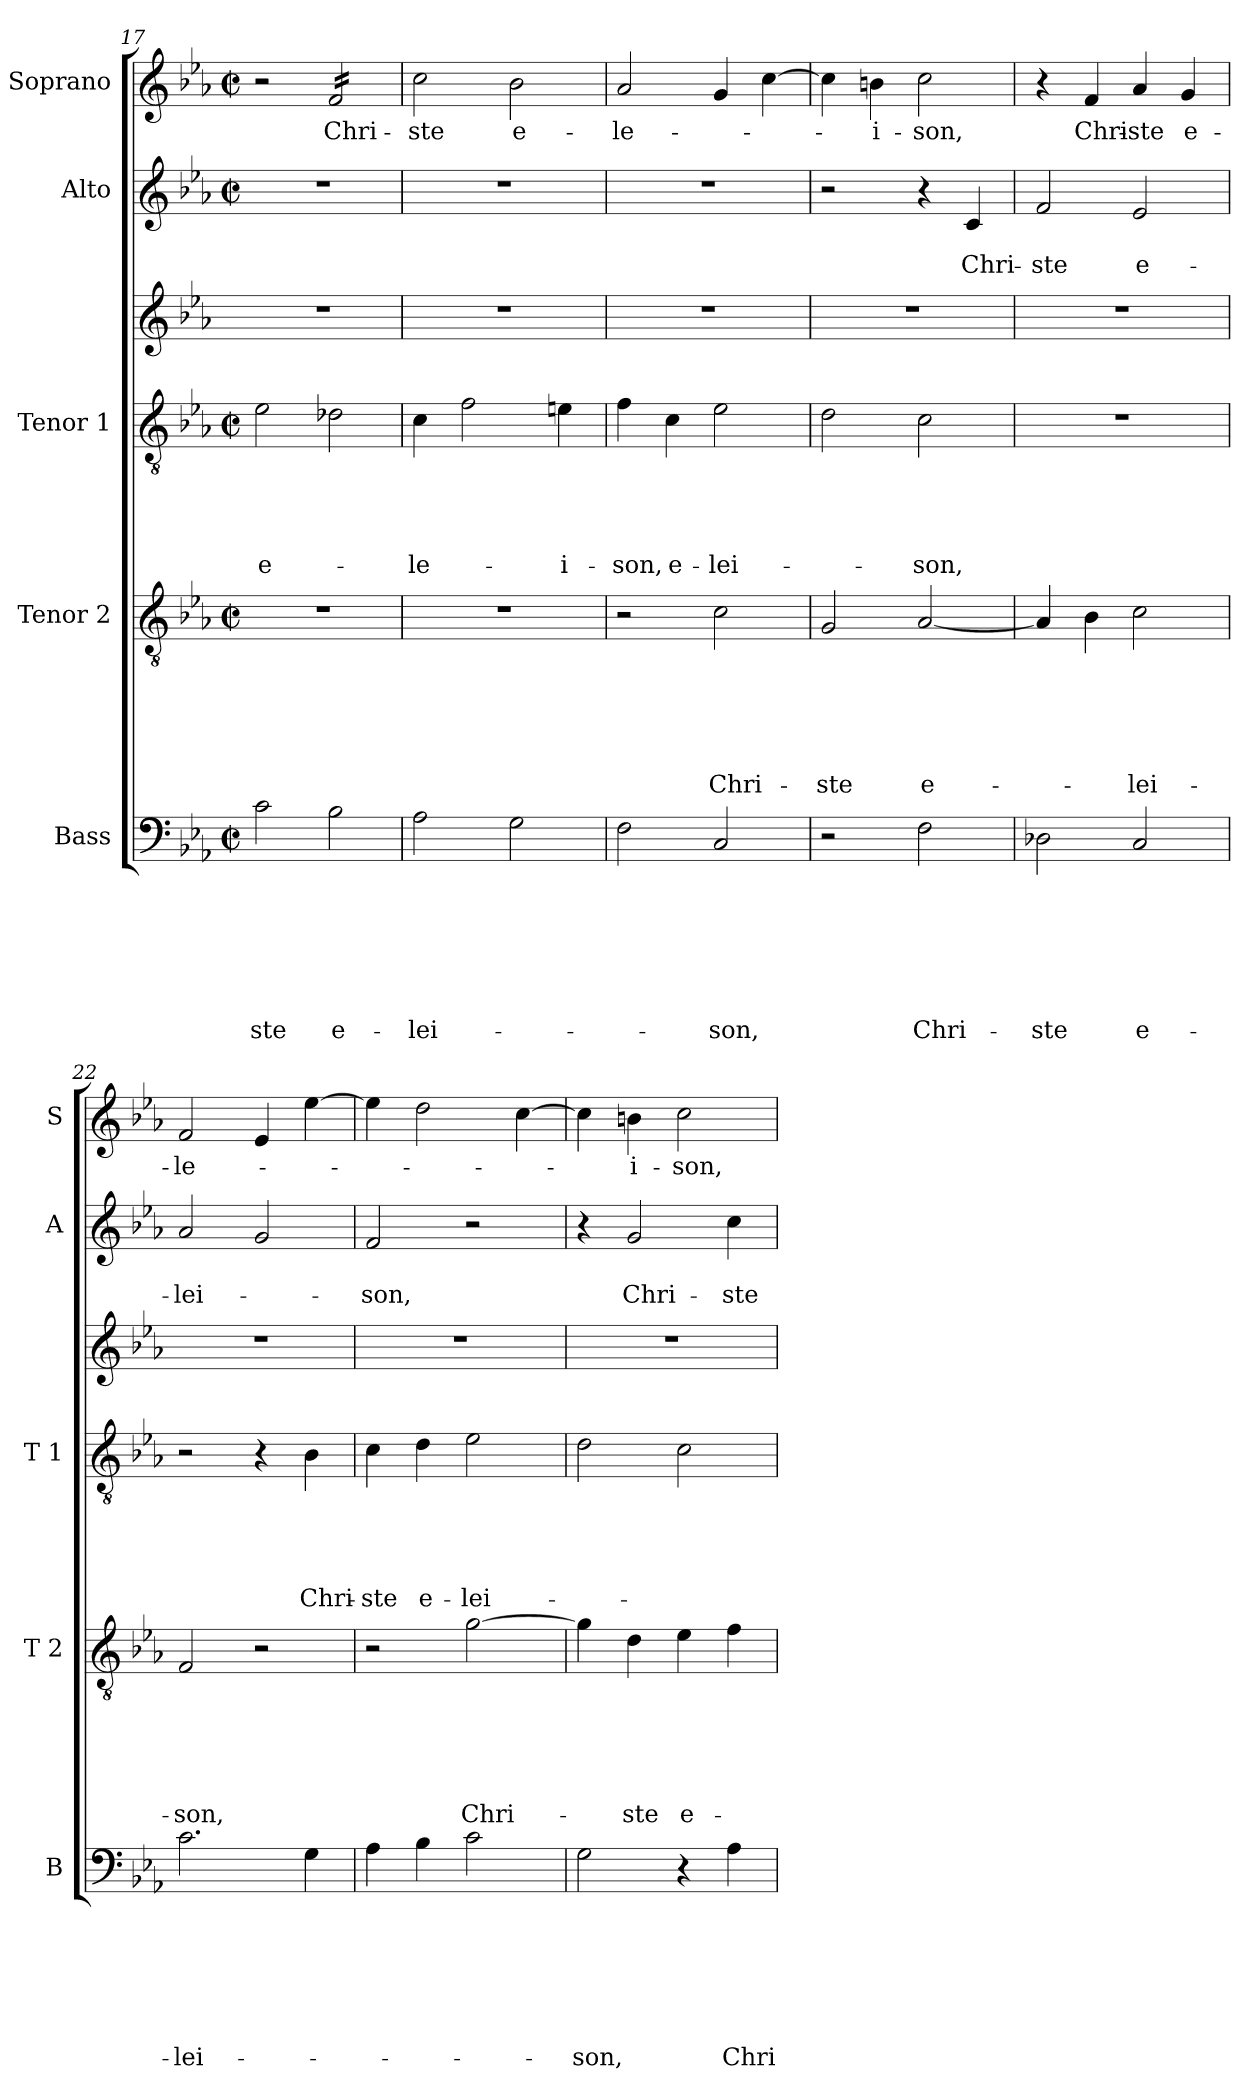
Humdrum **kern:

**kern	**text	**text	**text	**text	**text	**text	**text	**kern	**text	**text	**text	**text	**text	**text	**kern	**text	**text	**text	**text	**text	**kern	**kern	**text	**text	**kern	**text
*part6	*part6	*part6	*part6	*part6	*part6	*part6	*part6	*part5	*part5	*part5	*part5	*part5	*part5	*part5	*part4	*part4	*part4	*part4	*part4	*part4	*part3	*part2	*part2	*part2	*part1	*part1
*staff6	*staff6	*staff6	*staff6	*staff6	*staff6	*staff6	*staff6	*staff5	*staff5	*staff5	*staff5	*staff5	*staff5	*staff5	*staff4	*staff4	*staff4	*staff4	*staff4	*staff4	*staff3	*staff2	*staff2	*staff2	*staff1	*staff1
*I"Bass	*	*	*	*	*	*	*	*I"Tenor 2	*	*	*	*	*	*	*I"Tenor 1	*	*	*	*	*	*	*I"Alto	*	*	*I"Soprano	*
*I'B	*	*	*	*	*	*	*	*I'T 2	*	*	*	*	*	*	*I'T 1	*	*	*	*	*	*	*I'A	*	*	*I'S	*
*clefF4	*	*	*	*	*	*	*	*clefGv2	*	*	*	*	*	*	*clefGv2	*	*	*	*	*	*clefG2	*clefG2	*	*	*clefG2	*
*k[b-e-a-]	*	*	*	*	*	*	*	*k[b-e-a-]	*	*	*	*	*	*	*k[b-e-a-]	*	*	*	*	*	*k[b-e-a-]	*k[b-e-a-]	*	*	*k[b-e-a-]	*
*E-:	*	*	*	*	*	*	*	*E-:	*	*	*	*	*	*	*E-:	*	*	*	*	*	*E-:	*E-:	*	*	*E-:	*
*M2/2	*	*	*	*	*	*	*	*M2/2	*	*	*	*	*	*	*M2/2	*	*	*	*	*	*	*M2/2	*	*	*M2/2	*
*met(c|)	*	*	*	*	*	*	*	*met(c|)	*	*	*	*	*	*	*met(c|)	*	*	*	*	*	*	*met(c|)	*	*	*met(c|)	*
=17	=17	=17	=17	=17	=17	=17	=17	=17	=17	=17	=17	=17	=17	=17	=17	=17	=17	=17	=17	=17	=17	=17	=17	=17	=17	=17
!	!	!	!	!	!	!	!LO:LY:b	!	!	!	!	!	!	!	!	!	!	!	!	!LO:LY:b	!	!	!	!	!	!
2c\	.	.	.	.	.	.	-ste	1r	.	.	.	.	.	.	2e-\	.	.	.	.	e-	1r	1r	.	.	2r	.
!	!	!	!	!	!	!	!LO:LY:b	!	!	!	!	!	!	!	!	!	!	!	!	!	!	!	!	!	!	!LO:LY:b
*	*	*	*	*	*	*	*	*	*	*	*	*	*	*	*	*	*	*	*	*	*	*	*	*	*tremolo	*
2B-\	.	.	.	.	.	.	e-	.	.	.	.	.	.	.	2d-X\	.	.	.	.	.	.	.	.	.	16f/LL	Chri-
.	.	.	.	.	.	.	.	.	.	.	.	.	.	.	.	.	.	.	.	.	.	.	.	.	16f/	.
.	.	.	.	.	.	.	.	.	.	.	.	.	.	.	.	.	.	.	.	.	.	.	.	.	16f/	.
.	.	.	.	.	.	.	.	.	.	.	.	.	.	.	.	.	.	.	.	.	.	.	.	.	16f/	.
.	.	.	.	.	.	.	.	.	.	.	.	.	.	.	.	.	.	.	.	.	.	.	.	.	16f/	.
.	.	.	.	.	.	.	.	.	.	.	.	.	.	.	.	.	.	.	.	.	.	.	.	.	16f/	.
.	.	.	.	.	.	.	.	.	.	.	.	.	.	.	.	.	.	.	.	.	.	.	.	.	16f/	.
.	.	.	.	.	.	.	.	.	.	.	.	.	.	.	.	.	.	.	.	.	.	.	.	.	16f/JJ	.
*	*	*	*	*	*	*	*	*	*	*	*	*	*	*	*	*	*	*	*	*	*	*	*	*	*Xtremolo	*
!!LO:PB:g=z
=18	=18	=18	=18	=18	=18	=18	=18	=18	=18	=18	=18	=18	=18	=18	=18	=18	=18	=18	=18	=18	=18	=18	=18	=18	=18	=18
!	!	!	!	!	!	!	!LO:LY:b	!	!	!	!	!	!	!	!	!	!	!	!	!LO:LY:b	!	!	!	!	!	!LO:LY:b
2A-\	.	.	.	.	.	.	-lei-	1r	.	.	.	.	.	.	4c\	.	.	.	.	-le-	1r	1r	.	.	2cc\	-ste
.	.	.	.	.	.	.	.	.	.	.	.	.	.	.	2f\	.	.	.	.	.	.	.	.	.	.	.
!	!	!	!	!	!	!	!	!	!	!	!	!	!	!	!	!	!	!	!	!	!	!	!	!	!	!LO:LY:b
2G\	.	.	.	.	.	.	.	.	.	.	.	.	.	.	.	.	.	.	.	.	.	.	.	.	2b-\	e-
!	!	!	!	!	!	!	!	!	!	!	!	!	!	!	!	!	!	!	!	!LO:LY:b	!	!	!	!	!	!
.	.	.	.	.	.	.	.	.	.	.	.	.	.	.	4en\	.	.	.	.	-i-	.	.	.	.	.	.
=19	=19	=19	=19	=19	=19	=19	=19	=19	=19	=19	=19	=19	=19	=19	=19	=19	=19	=19	=19	=19	=19	=19	=19	=19	=19	=19
!	!	!	!	!	!	!	!	!	!	!	!	!	!	!	!	!	!	!	!	!LO:LY:b	!	!	!	!	!	!LO:LY:b
2F\	.	.	.	.	.	.	.	2r	.	.	.	.	.	.	4f\	.	.	.	.	-son,	1r	1r	.	.	2a-/	-le-
!	!	!	!	!	!	!	!	!	!	!	!	!	!	!	!	!	!	!	!	!LO:LY:b	!	!	!	!	!	!
.	.	.	.	.	.	.	.	.	.	.	.	.	.	.	4c\	.	.	.	.	e-	.	.	.	.	.	.
!	!	!	!	!	!	!	!LO:LY:b	!	!	!	!	!	!	!LO:LY:b	!	!	!	!	!	!LO:LY:b	!	!	!	!	!	!
2C/	.	.	.	.	.	.	-son,	2c\	.	.	.	.	.	Chri-	2e-\	.	.	.	.	-lei-	.	.	.	.	4g/	.
.	.	.	.	.	.	.	.	.	.	.	.	.	.	.	.	.	.	.	.	.	.	.	.	.	[>4cc\	.
=20	=20	=20	=20	=20	=20	=20	=20	=20	=20	=20	=20	=20	=20	=20	=20	=20	=20	=20	=20	=20	=20	=20	=20	=20	=20	=20
!	!	!	!	!	!	!	!	!	!	!	!	!	!	!LO:LY:b	!	!	!	!	!	!	!	!	!	!	!	!
2r	.	.	.	.	.	.	.	2G/	.	.	.	.	.	-ste	2d\	.	.	.	.	.	1r	2r	.	.	4cc\]	.
!	!	!	!	!	!	!	!	!	!	!	!	!	!	!	!	!	!	!	!	!	!	!	!	!	!	!LO:LY:b
.	.	.	.	.	.	.	.	.	.	.	.	.	.	.	.	.	.	.	.	.	.	.	.	.	4bn\	-i-
!	!	!	!	!	!	!	!LO:LY:b	!	!	!	!	!	!	!LO:LY:b	!	!	!	!	!	!LO:LY:b	!	!	!	!	!	!LO:LY:b
2F\	.	.	.	.	.	.	Chri-	[<2A-/	.	.	.	.	.	e-	2c\	.	.	.	.	-son,	.	4r	.	.	2cc\	-son,
!	!	!	!	!	!	!	!	!	!	!	!	!	!	!	!	!	!	!	!	!	!	!	!	!LO:LY:b	!	!
.	.	.	.	.	.	.	.	.	.	.	.	.	.	.	.	.	.	.	.	.	.	4c/	.	Chri-	.	.
=21	=21	=21	=21	=21	=21	=21	=21	=21	=21	=21	=21	=21	=21	=21	=21	=21	=21	=21	=21	=21	=21	=21	=21	=21	=21	=21
!	!	!	!	!	!	!	!LO:LY:b	!	!	!	!	!	!	!	!	!	!	!	!	!	!	!	!	!LO:LY:b	!	!
2D-X\	.	.	.	.	.	.	-ste	4A-/]	.	.	.	.	.	.	1r	.	.	.	.	.	1r	2f/	.	-ste	4r	.
!	!	!	!	!	!	!	!	!	!	!	!	!	!	!	!	!	!	!	!	!	!	!	!	!	!	!LO:LY:b
.	.	.	.	.	.	.	.	4B-\	.	.	.	.	.	.	.	.	.	.	.	.	.	.	.	.	4f/	Chri-
!	!	!	!	!	!	!	!LO:LY:b	!	!	!	!	!	!	!LO:LY:b	!	!	!	!	!	!	!	!	!	!LO:LY:b	!	!LO:LY:b
2C/	.	.	.	.	.	.	e-	2c\	.	.	.	.	.	-lei-	.	.	.	.	.	.	.	2e-/	.	e-	4a-/	-ste
!	!	!	!	!	!	!	!	!	!	!	!	!	!	!	!	!	!	!	!	!	!	!	!	!	!	!LO:LY:b
.	.	.	.	.	.	.	.	.	.	.	.	.	.	.	.	.	.	.	.	.	.	.	.	.	4g/	e-
=22	=22	=22	=22	=22	=22	=22	=22	=22	=22	=22	=22	=22	=22	=22	=22	=22	=22	=22	=22	=22	=22	=22	=22	=22	=22	=22
!	!	!	!	!	!	!	!LO:LY:b	!	!	!	!	!	!	!LO:LY:b	!	!	!	!	!	!	!	!	!	!LO:LY:b	!	!LO:LY:b
2.c\	.	.	.	.	.	.	-lei-	2F/	.	.	.	.	.	-son,	2r	.	.	.	.	.	1r	2a-/	.	-lei-	2f/	-le-
.	.	.	.	.	.	.	.	2r	.	.	.	.	.	.	4r	.	.	.	.	.	.	2g/	.	.	4e-/	.
!	!	!	!	!	!	!	!	!	!	!	!	!	!	!	!	!	!	!	!	!LO:LY:b	!	!	!	!	!	!
4G\	.	.	.	.	.	.	.	.	.	.	.	.	.	.	4B-\	.	.	.	.	Chri-	.	.	.	.	[>4ee-\	.
=23	=23	=23	=23	=23	=23	=23	=23	=23	=23	=23	=23	=23	=23	=23	=23	=23	=23	=23	=23	=23	=23	=23	=23	=23	=23	=23
!	!	!	!	!	!	!	!	!	!	!	!	!	!	!	!	!	!	!	!	!LO:LY:b	!	!	!	!LO:LY:b	!	!
4A-\	.	.	.	.	.	.	.	2r	.	.	.	.	.	.	4c\	.	.	.	.	-ste	1r	2f/	.	-son,	4ee-\]	.
!	!	!	!	!	!	!	!	!	!	!	!	!	!	!	!	!	!	!	!	!LO:LY:b	!	!	!	!	!	!
4B-\	.	.	.	.	.	.	.	.	.	.	.	.	.	.	4d\	.	.	.	.	e-	.	.	.	.	2dd\	.
!	!	!	!	!	!	!	!	!	!	!	!	!	!	!LO:LY:b	!	!	!	!	!	!LO:LY:b	!	!	!	!	!	!
2c\	.	.	.	.	.	.	.	[<2g\	.	.	.	.	.	Chri-	2e-\	.	.	.	.	-lei-	.	2r	.	.	.	.
.	.	.	.	.	.	.	.	.	.	.	.	.	.	.	.	.	.	.	.	.	.	.	.	.	[<4cc\	.
!!LO:LB:g=z
=24	=24	=24	=24	=24	=24	=24	=24	=24	=24	=24	=24	=24	=24	=24	=24	=24	=24	=24	=24	=24	=24	=24	=24	=24	=24	=24
!	!	!	!	!	!	!	!LO:LY:b	!	!	!	!	!	!	!	!	!	!	!	!	!	!	!	!	!	!	!
2G\	.	.	.	.	.	.	-son,	4g\]	.	.	.	.	.	.	2d\	.	.	.	.	.	1r	4r	.	.	4cc\]	.
!	!	!	!	!	!	!	!	!	!	!	!	!	!	!LO:LY:b	!	!	!	!	!	!	!	!	!	!LO:LY:b	!	!LO:LY:b
.	.	.	.	.	.	.	.	4d\	.	.	.	.	.	-ste	.	.	.	.	.	.	.	2g/	.	Chri-	4bn\	-i-
!	!	!	!	!	!	!	!	!	!	!	!	!	!	!LO:LY:b	!	!	!	!	!	!	!	!	!	!	!	!LO:LY:b
4r	.	.	.	.	.	.	.	4e-\	.	.	.	.	.	e-	2c\	.	.	.	.	.	.	.	.	.	2cc\	-son,
!	!	!	!	!	!	!	!LO:LY:b	!	!	!	!	!	!	!	!	!	!	!	!	!	!	!	!	!LO:LY:b	!	!
4A-\	.	.	.	.	.	.	Chri-	4f\	.	.	.	.	.	.	.	.	.	.	.	.	.	4cc\	.	-ste	.	.
=	=	=	=	=	=	=	=	=	=	=	=	=	=	=	=	=	=	=	=	=	=	=	=	=	=	=
*-	*-	*-	*-	*-	*-	*-	*-	*-	*-	*-	*-	*-	*-	*-	*-	*-	*-	*-	*-	*-	*-	*-	*-	*-	*-	*-
